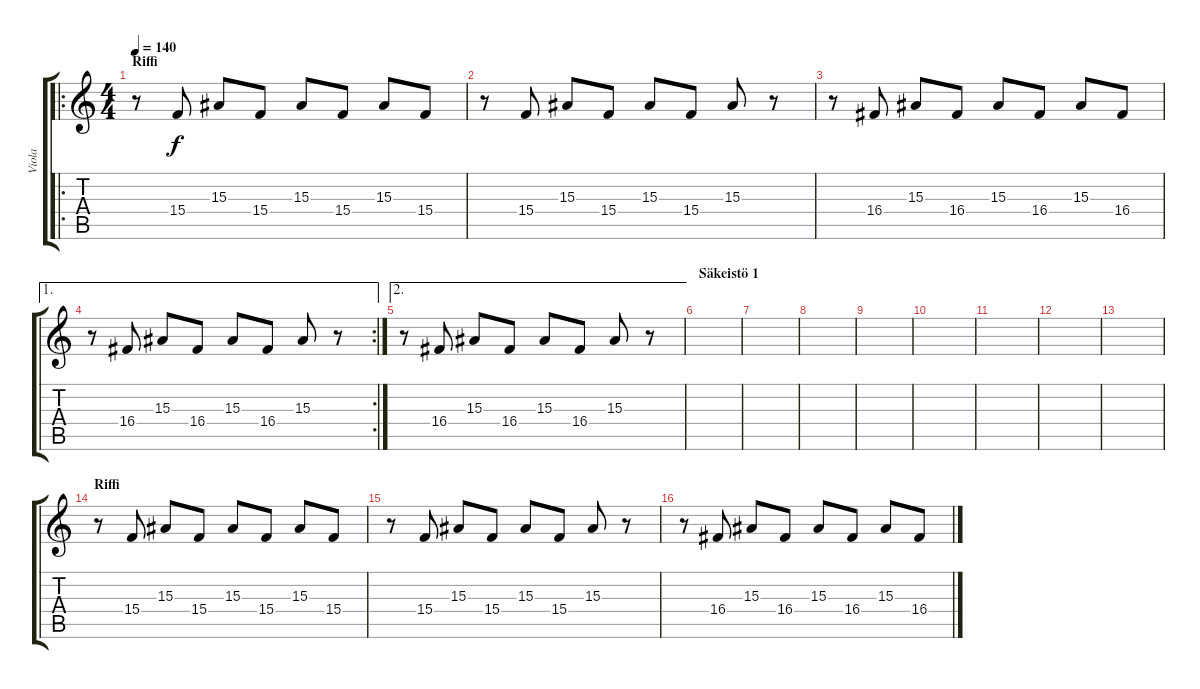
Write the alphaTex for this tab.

\track ("Viola" "Viola") {instrument viola}
\staff {score tabs}
\tuning (E4 B3 G3 D3 A2 E2) {hide}
\ro
\ts (4 4)
\section ("" "Riffi")
\tempo 140
\clef g2
\ks c
r.8{dy f instrument viola} 15.4.8 15.3.8 15.4.8 15.3.8 15.4.8 15.3.8 15.4.8 |
r.8 15.4.8 15.3.8 15.4.8 15.3.8 15.4.8 15.3.8 r.8 |
r.8 16.4.8 15.3.8 16.4.8 15.3.8 16.4.8 15.3.8 16.4.8 |
\ae 1
\rc 2
r.8 16.4.8 15.3.8 16.4.8 15.3.8 16.4.8 15.3.8 r.8 |
\ae 2
r.8 16.4.8 15.3.8 16.4.8 15.3.8 16.4.8 15.3.8 r.8 |
\section ("" "Säkeistö 1")
|
|
|
|
|
|
|
|
\section ("" "Riffi")
r.8 15.4.8 15.3.8 15.4.8 15.3.8 15.4.8 15.3.8 15.4.8 |
r.8 15.4.8 15.3.8 15.4.8 15.3.8 15.4.8 15.3.8 r.8 |
r.8 16.4.8 15.3.8 16.4.8 15.3.8 16.4.8 15.3.8 16.4.8
